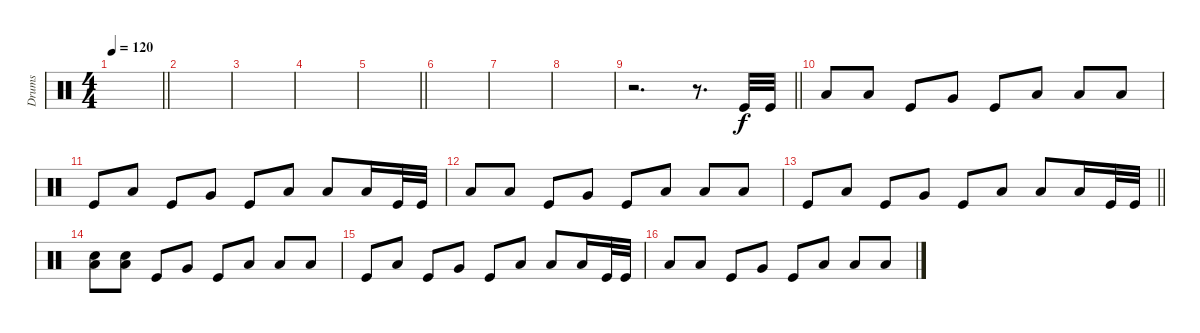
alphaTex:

\track ("Drums" "Drums") {instrument percussion}
\staff
\articulation defaults
\ts (4 4)
\tempo 120
\clef neutral
\barLineRight lightlight
\ks c
|
|
|
|
\barLineRight lightlight
|
|
|
|
\barLineRight lightlight
r.2{d} r.8{d} "Kick (hit)".32 "Kick (hit)".32 |
\section ("" "")
"Low Tom (hit)".8 "Low Tom (hit)".8 "Kick (hit)".8 "Very Low Tom (hit)".8 "Kick (hit)".8 "Low Floor Tom (hit)".8 "Low Floor Tom (hit)".8 "Low Floor Tom (hit)".8 |
"Kick (hit)".8 "Low Tom (hit)".8 "Kick (hit)".8 "Very Low Tom (hit)".8 "Kick (hit)".8 "Low Floor Tom (hit)".8 "Low Floor Tom (hit)".8 "Low Floor Tom (hit)".16 "Kick (hit)".32 "Kick (hit)".32 |
"Low Tom (hit)".8 "Low Tom (hit)".8 "Kick (hit)".8 "Very Low Tom (hit)".8 "Kick (hit)".8 "Low Floor Tom (hit)".8 "Low Floor Tom (hit)".8 "Low Floor Tom (hit)".8 |
\barLineRight lightlight "Kick (hit)".8 "Low Tom (hit)".8 "Kick (hit)".8 "Very Low Tom (hit)".8 "Kick (hit)".8 "Low Floor Tom (hit)".8 "Low Floor Tom (hit)".8 "Low Floor Tom (hit)".16 "Kick (hit)".32 "Kick (hit)".32
|
("Low Tom (hit)" "Electric Snare (hit)").8 ("Low Tom (hit)" "Electric Snare (hit)").8 "Kick (hit)".8 "Very Low Tom (hit)".8 "Kick (hit)".8 "Low Floor Tom (hit)".8 "Low Floor Tom (hit)".8 "Low Floor Tom (hit)".8 |
"Kick (hit)".8 "Low Tom (hit)".8 "Kick (hit)".8 "Very Low Tom (hit)".8 "Kick (hit)".8 "Low Floor Tom (hit)".8 "Low Floor Tom (hit)".8 "Low Floor Tom (hit)".16 "Kick (hit)".32 "Kick (hit)".32 |
"Low Tom (hit)".8 "Low Tom (hit)".8 "Kick (hit)".8 "Very Low Tom (hit)".8 "Kick (hit)".8 "Low Floor Tom (hit)".8 "Low Floor Tom (hit)".8 "Low Floor Tom (hit)".8
